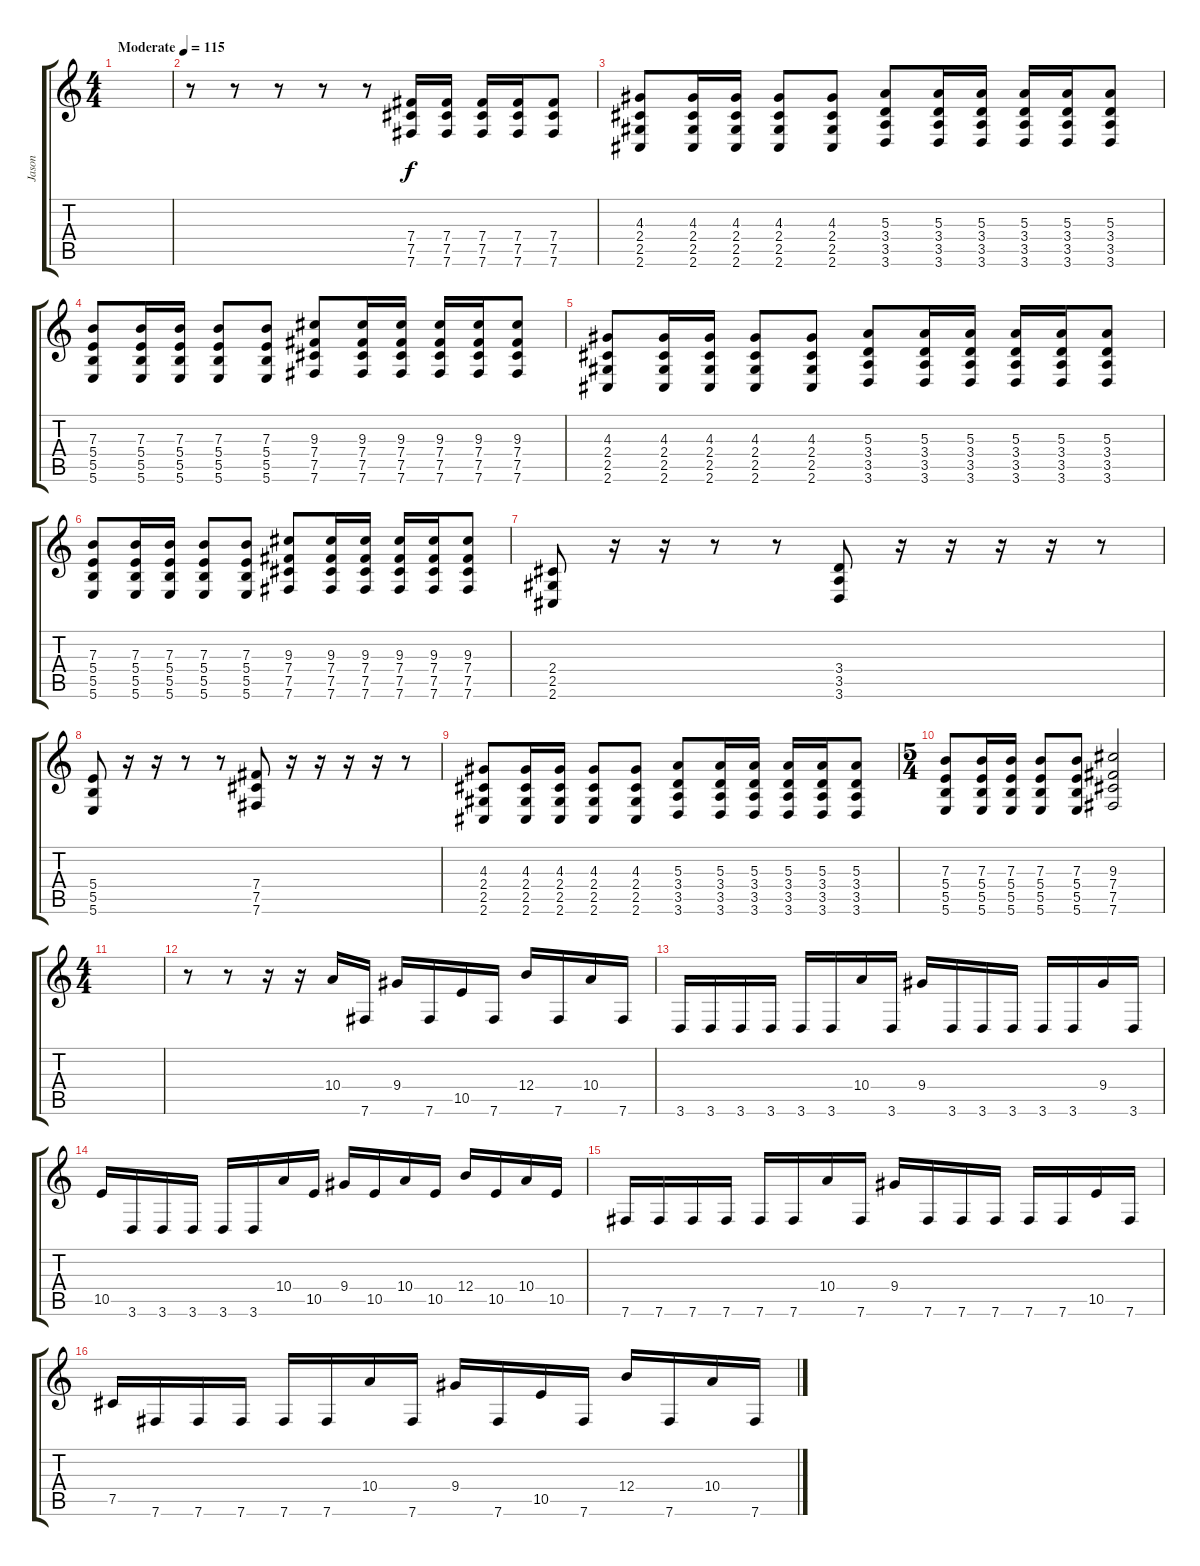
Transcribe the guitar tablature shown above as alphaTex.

\track ("Jason" "Jason") {instrument distortionguitar}
\staff {score tabs}
\tuning (Db4 Ab3 E3 B2 Gb2 B1) {hide}
\ts (4 4)
\tempo (115 "Moderate")
\clef g2
\ks c
|
r.8 r.8 r.8 r.8 r.8 (7.4 7.5 7.6).16 (7.4 7.5 7.6).16 (7.4 7.5 7.6).16 (7.4 7.5 7.6).16 (7.4 7.5 7.6).8 |
(4.3 2.4 2.5 2.6).8 (4.3 2.4 2.5 2.6).16 (4.3 2.4 2.5 2.6).16 (4.3 2.4 2.5 2.6).8 (4.3 2.4 2.5 2.6).8 (5.3 3.4 3.5 3.6).8 (5.3 3.4 3.5 3.6).16 (5.3 3.4 3.5 3.6).16 (5.3 3.4 3.5 3.6).16 (5.3 3.4 3.5 3.6).16 (5.3 3.4 3.5 3.6).8 |
(7.3 5.4 5.5 5.6).8 (7.3 5.4 5.5 5.6).16 (7.3 5.4 5.5 5.6).16 (7.3 5.4 5.5 5.6).8 (7.3 5.4 5.5 5.6).8 (9.3 7.4 7.5 7.6).8 (9.3 7.4 7.5 7.6).16 (9.3 7.4 7.5 7.6).16 (9.3 7.4 7.5 7.6).16 (9.3 7.4 7.5 7.6).16 (9.3 7.4 7.5 7.6).8 |
(4.3 2.4 2.5 2.6).8 (4.3 2.4 2.5 2.6).16 (4.3 2.4 2.5 2.6).16 (4.3 2.4 2.5 2.6).8 (4.3 2.4 2.5 2.6).8 (5.3 3.4 3.5 3.6).8 (5.3 3.4 3.5 3.6).16 (5.3 3.4 3.5 3.6).16 (5.3 3.4 3.5 3.6).16 (5.3 3.4 3.5 3.6).16 (5.3 3.4 3.5 3.6).8 |
(7.3 5.4 5.5 5.6).8 (7.3 5.4 5.5 5.6).16 (7.3 5.4 5.5 5.6).16 (7.3 5.4 5.5 5.6).8 (7.3 5.4 5.5 5.6).8 (9.3 7.4 7.5 7.6).8 (9.3 7.4 7.5 7.6).16 (9.3 7.4 7.5 7.6).16 (9.3 7.4 7.5 7.6).16 (9.3 7.4 7.5 7.6).16 (9.3 7.4 7.5 7.6).8 |
(2.4 2.5 2.6).8 r.16 r.16 r.8 r.8 (3.4 3.5 3.6).8 r.16 r.16 r.16 r.16 r.8 |
(5.4 5.5 5.6).8 r.16 r.16 r.8 r.8 (7.4 7.5 7.6).8 r.16 r.16 r.16 r.16 r.8 |
(4.3 2.4 2.5 2.6).8 (4.3 2.4 2.5 2.6).16 (4.3 2.4 2.5 2.6).16 (4.3 2.4 2.5 2.6).8 (4.3 2.4 2.5 2.6).8 (5.3 3.4 3.5 3.6).8 (5.3 3.4 3.5 3.6).16 (5.3 3.4 3.5 3.6).16 (5.3 3.4 3.5 3.6).16 (5.3 3.4 3.5 3.6).16 (5.3 3.4 3.5 3.6).8 |
\ts (5 4)
(7.3 5.4 5.5 5.6).8 (7.3 5.4 5.5 5.6).16 (7.3 5.4 5.5 5.6).16 (7.3 5.4 5.5 5.6).8 (7.3 5.4 5.5 5.6).8 (9.3 7.4 7.5 7.6).2 |
\ts (4 4)
|
r.8 r.8 r.16 r.16 10.4.16 7.6.16 9.4.16 7.6.16 10.5.16 7.6.16 12.4.16 7.6.16 10.4.16 7.6.16 |
3.6.16 3.6.16 3.6.16 3.6.16 3.6.16 3.6.16 10.4.16 3.6.16 9.4.16 3.6.16 3.6.16 3.6.16 3.6.16 3.6.16 9.4.16 3.6.16 |
10.5.16 3.6.16 3.6.16 3.6.16 3.6.16 3.6.16 10.4.16 10.5.16 9.4.16 10.5.16 10.4.16 10.5.16 12.4.16 10.5.16 10.4.16 10.5.16 |
7.6.16 7.6.16 7.6.16 7.6.16 7.6.16 7.6.16 10.4.16 7.6.16 9.4.16 7.6.16 7.6.16 7.6.16 7.6.16 7.6.16 10.5.16 7.6.16 |
7.5.16 7.6.16 7.6.16 7.6.16 7.6.16 7.6.16 10.4.16 7.6.16 9.4.16 7.6.16 10.5.16 7.6.16 12.4.16 7.6.16 10.4.16 7.6.16
